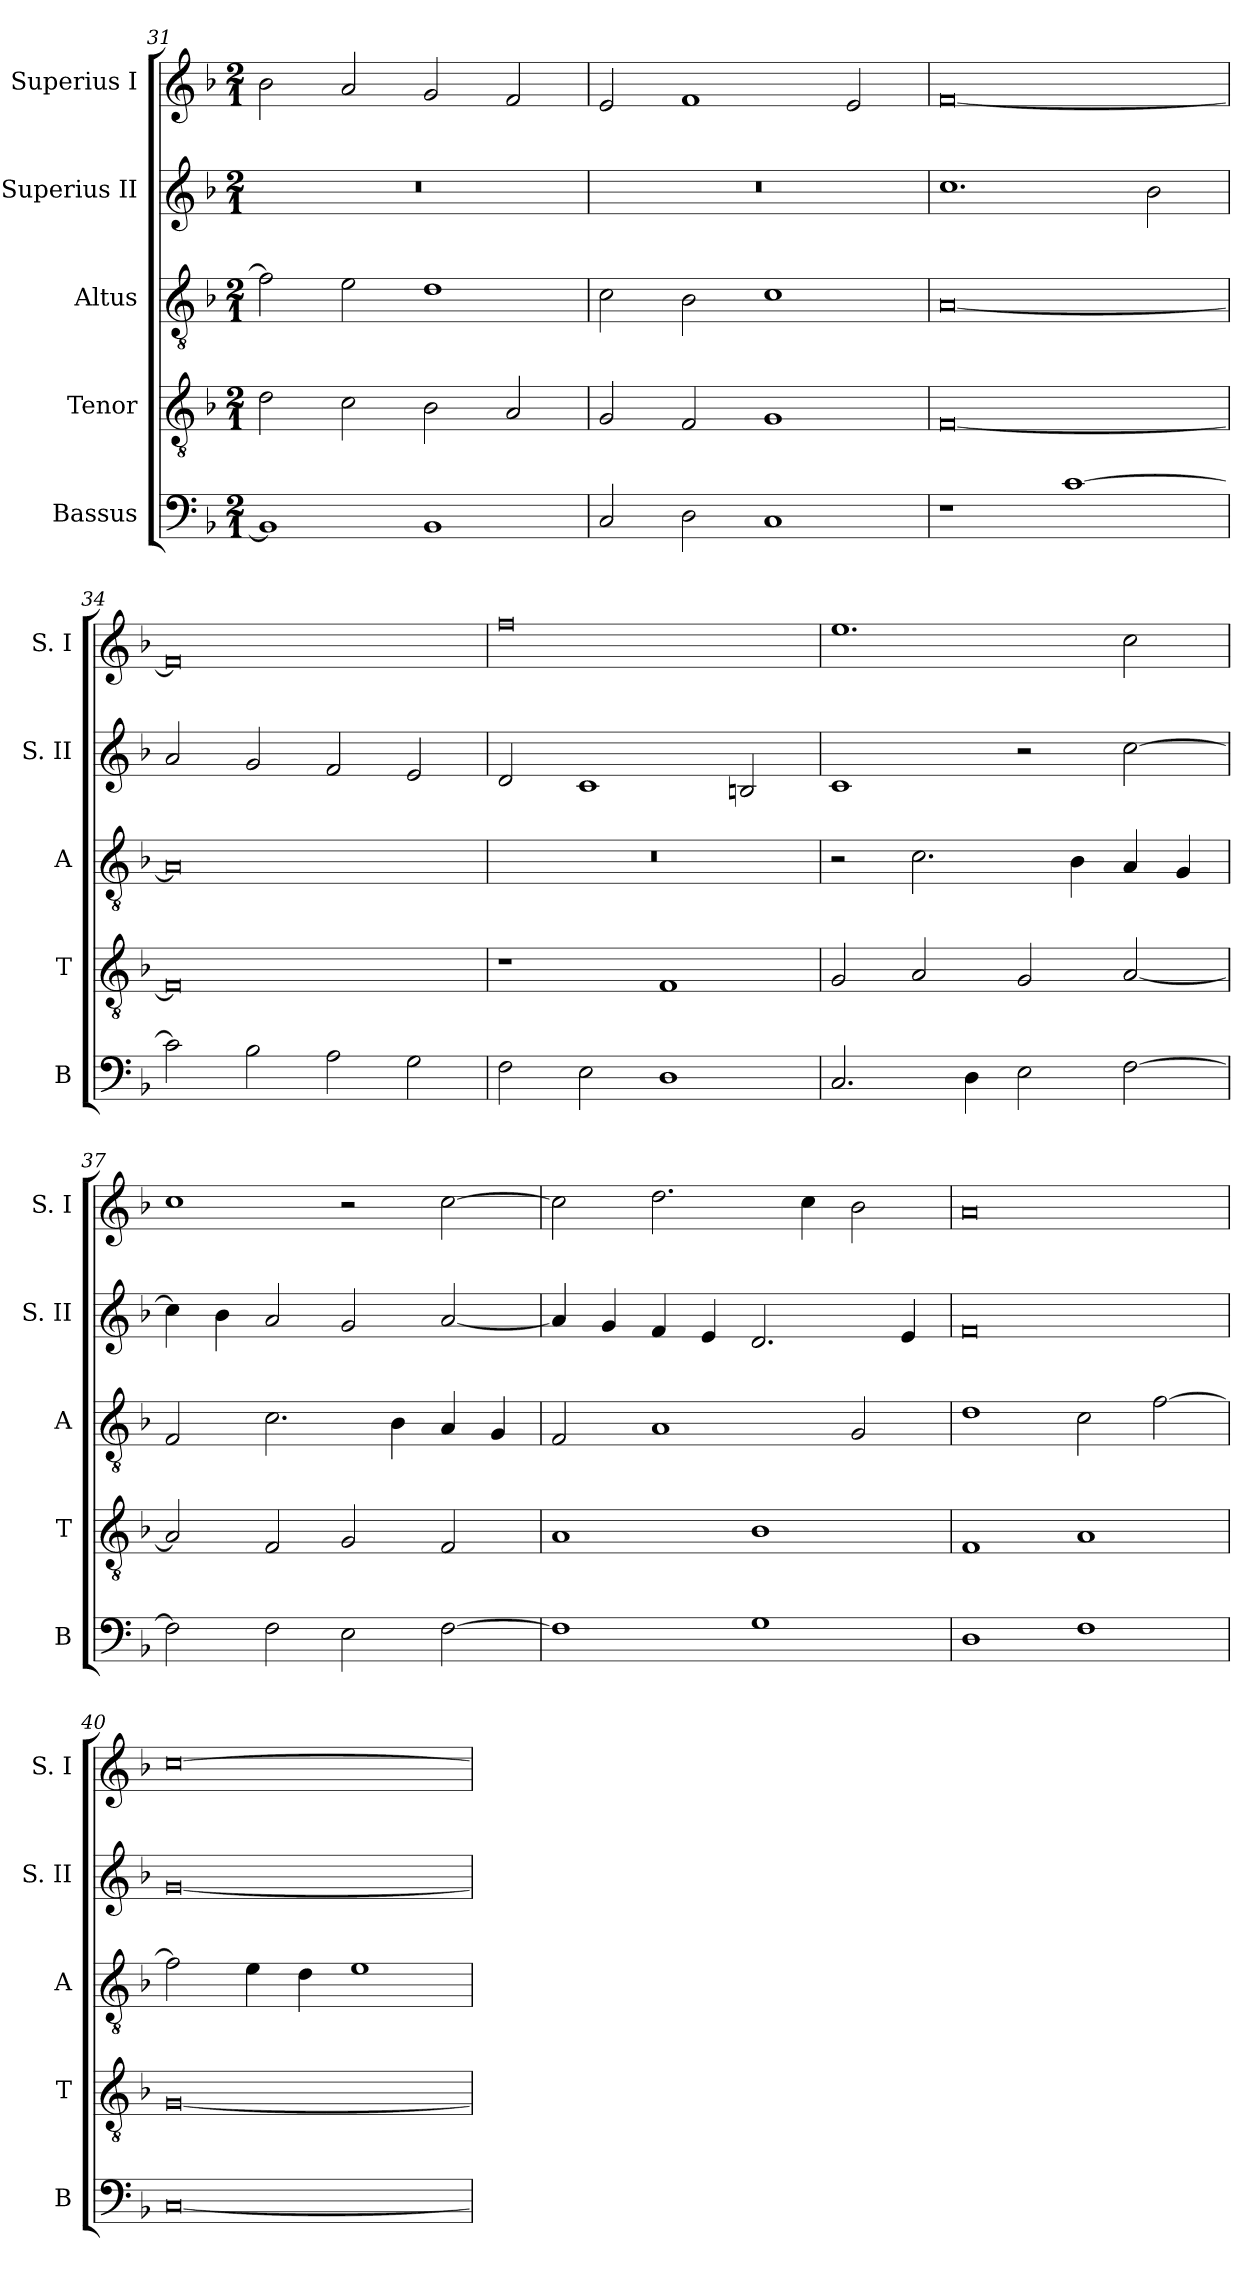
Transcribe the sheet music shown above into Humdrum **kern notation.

**kern	**kern	**kern	**kern	**kern
*part5	*part4	*part3	*part2	*part1
*staff5	*staff4	*staff3	*staff2	*staff1
*I"Bassus	*I"Tenor	*I"Altus	*I"Superius II	*I"Superius I
*I'B	*I'T	*I'A	*I'S. II	*I'S. I
*clefF4	*clefGv2	*clefGv2	*clefG2	*clefG2
*k[b-]	*k[b-]	*k[b-]	*k[b-]	*k[b-]
*F:	*F:	*F:	*F:	*F:
*M2/1	*M2/1	*M2/1	*M2/1	*M2/1
=31	=31	=31	=31	=31
1BB-]	2d	2f]	0r	2b-
.	2c	2e	.	2a
1BB-	2B-	1d	.	2g
.	2A	.	.	2f
=32	=32	=32	=32	=32
2C	2G	2c	0r	2e
2D	2F	2B-	.	1f
1C	1G	1c	.	.
.	.	.	.	2e
=33	=33	=33	=33	=33
1r	[0F	[0A	1.cc	[0f
[1c	.	.	.	.
.	.	.	2b-	.
=34	=34	=34	=34	=34
2c]	0F]	0A]	2a	0f]
2B-	.	.	2g	.
2A	.	.	2f	.
2G	.	.	2e	.
=35	=35	=35	=35	=35
2F	1r	0r	2d	0ff
2E	.	.	1c	.
1D	1F	.	.	.
.	.	.	2Bn	.
=36	=36	=36	=36	=36
2.C	2G	2r	1c	1.ee
.	2A	2.c	.	.
4D	.	.	.	.
2E	2G	.	2r	.
.	.	4B-	.	.
[2F	[2A	4A	[2cc	2cc
.	.	4G	.	.
=37	=37	=37	=37	=37
2F]	2A]	2F	4cc]	1cc
.	.	.	4b-	.
2F	2F	2.c	2a	.
2E	2G	.	2g	2r
.	.	4B-	.	.
[2F	2F	4A	[2a	[2cc
.	.	4G	.	.
=38	=38	=38	=38	=38
1F]	1A	2F	4a]	2cc]
.	.	.	4g	.
.	.	1A	4f	2.dd
.	.	.	4e	.
1G	1B-	.	2.d	.
.	.	.	.	4cc
.	.	2G	.	2b-
.	.	.	4e	.
=39	=39	=39	=39	=39
1D	1F	1d	0f	0a
1F	1A	2c	.	.
.	.	[2f	.	.
=40	=40	=40	=40	=40
[0C	[0G	2f]	[0g	[0cc
.	.	4e	.	.
.	.	4d	.	.
.	.	1e	.	.
=	=	=	=	=
*-	*-	*-	*-	*-
